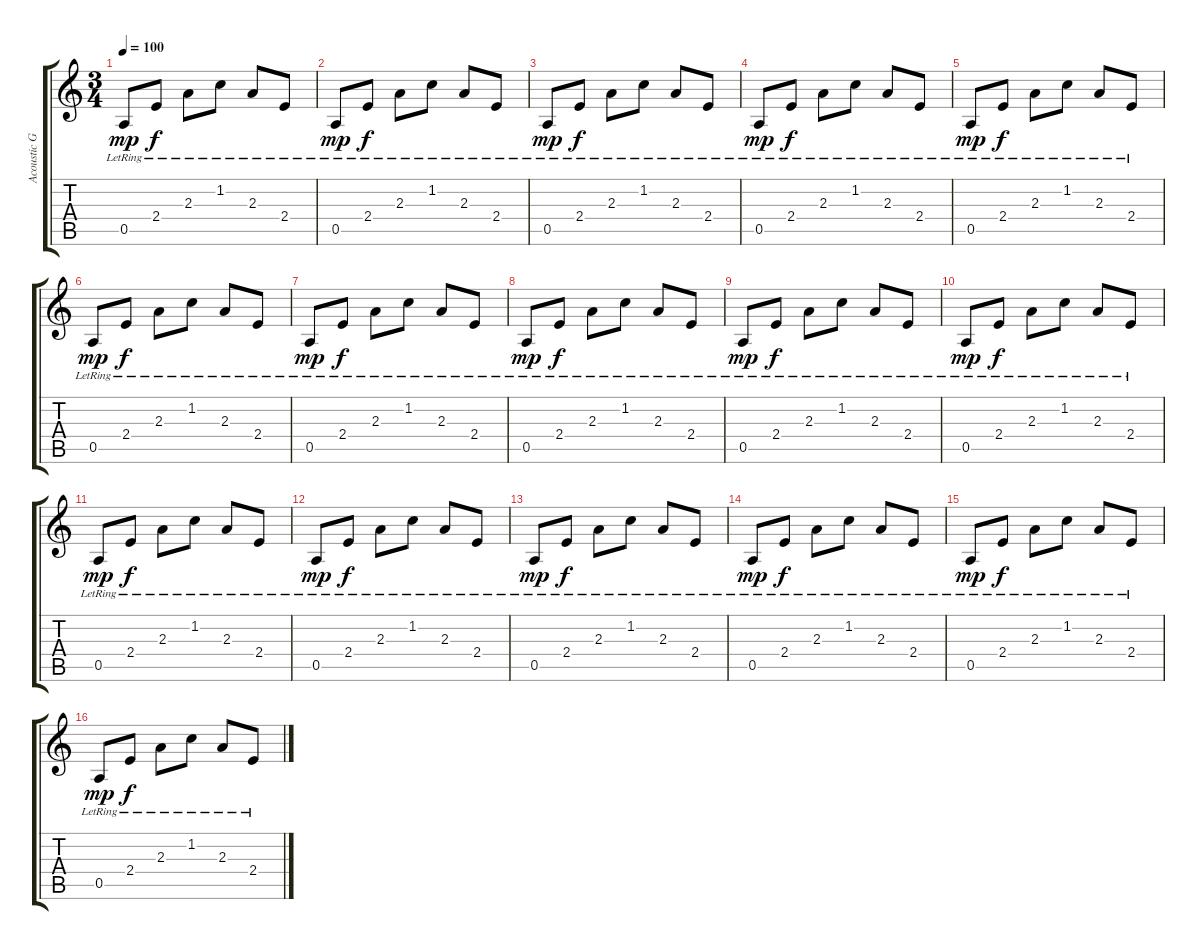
\track ("Acoustic Guitar" "Acoustic G") {instrument acousticguitarsteel}
\staff {score tabs}
\tuning (E4 B3 G3 D3 A2 E2) {hide}
\ts (3 4)
\tempo 100
\clef g2
\ks c
0.5{lr}.8{dy mp} 2.4{lr}.8{dy f} 2.3{lr}.8 1.2{lr}.8 2.3{lr}.8 2.4{lr}.8 |
0.5{lr}.8{dy mp} 2.4{lr}.8{dy f} 2.3{lr}.8 1.2{lr}.8 2.3{lr}.8 2.4{lr}.8 |
0.5{lr}.8{dy mp} 2.4{lr}.8{dy f} 2.3{lr}.8 1.2{lr}.8 2.3{lr}.8 2.4{lr}.8 |
0.5{lr}.8{dy mp} 2.4{lr}.8{dy f} 2.3{lr}.8 1.2{lr}.8 2.3{lr}.8 2.4{lr}.8 |
0.5{lr}.8{dy mp} 2.4{lr}.8{dy f} 2.3{lr}.8 1.2{lr}.8 2.3{lr}.8 2.4{lr}.8 |
0.5{lr}.8{dy mp} 2.4{lr}.8{dy f} 2.3{lr}.8 1.2{lr}.8 2.3{lr}.8 2.4{lr}.8 |
0.5{lr}.8{dy mp} 2.4{lr}.8{dy f} 2.3{lr}.8 1.2{lr}.8 2.3{lr}.8 2.4{lr}.8 |
0.5{lr}.8{dy mp} 2.4{lr}.8{dy f} 2.3{lr}.8 1.2{lr}.8 2.3{lr}.8 2.4{lr}.8 |
0.5{lr}.8{dy mp} 2.4{lr}.8{dy f} 2.3{lr}.8 1.2{lr}.8 2.3{lr}.8 2.4{lr}.8 |
0.5{lr}.8{dy mp} 2.4{lr}.8{dy f} 2.3{lr}.8 1.2{lr}.8 2.3{lr}.8 2.4{lr}.8 |
0.5{lr}.8{dy mp} 2.4{lr}.8{dy f} 2.3{lr}.8 1.2{lr}.8 2.3{lr}.8 2.4{lr}.8 |
0.5{lr}.8{dy mp} 2.4{lr}.8{dy f} 2.3{lr}.8 1.2{lr}.8 2.3{lr}.8 2.4{lr}.8 |
0.5{lr}.8{dy mp} 2.4{lr}.8{dy f} 2.3{lr}.8 1.2{lr}.8 2.3{lr}.8 2.4{lr}.8 |
0.5{lr}.8{dy mp} 2.4{lr}.8{dy f} 2.3{lr}.8 1.2{lr}.8 2.3{lr}.8 2.4{lr}.8 |
0.5{lr}.8{dy mp} 2.4{lr}.8{dy f} 2.3{lr}.8 1.2{lr}.8 2.3{lr}.8 2.4{lr}.8 |
0.5{lr}.8{dy mp} 2.4{lr}.8{dy f} 2.3{lr}.8 1.2{lr}.8 2.3{lr}.8 2.4{lr}.8
